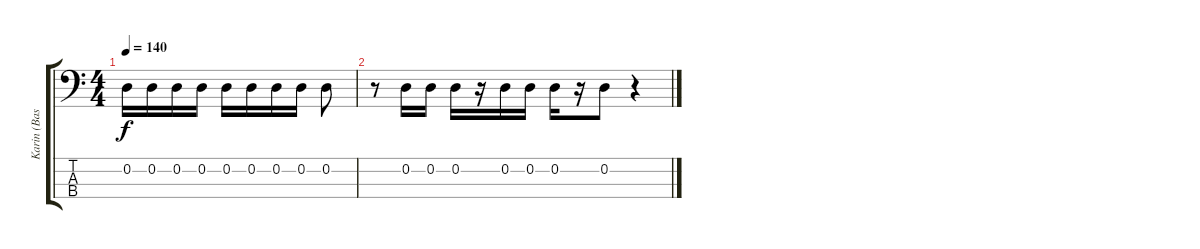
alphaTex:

\track ("Karin (Bass)" "Karin (Bas") {instrument electricbasspick}
\staff {score tabs}
\tuning (G2 D2 A1 E1) {hide}
\ts (4 4)
\tempo 140
\clef f4
\ks c
0.2.16{dy f} 0.2.16 0.2.16 0.2.16 0.2.16 0.2.16 0.2.16 0.2.16 0.2.8 |
r.8 0.2.16 0.2.16 0.2.16 r.16 0.2.16 0.2.16 0.2.16 r.16 0.2.8 r.4
